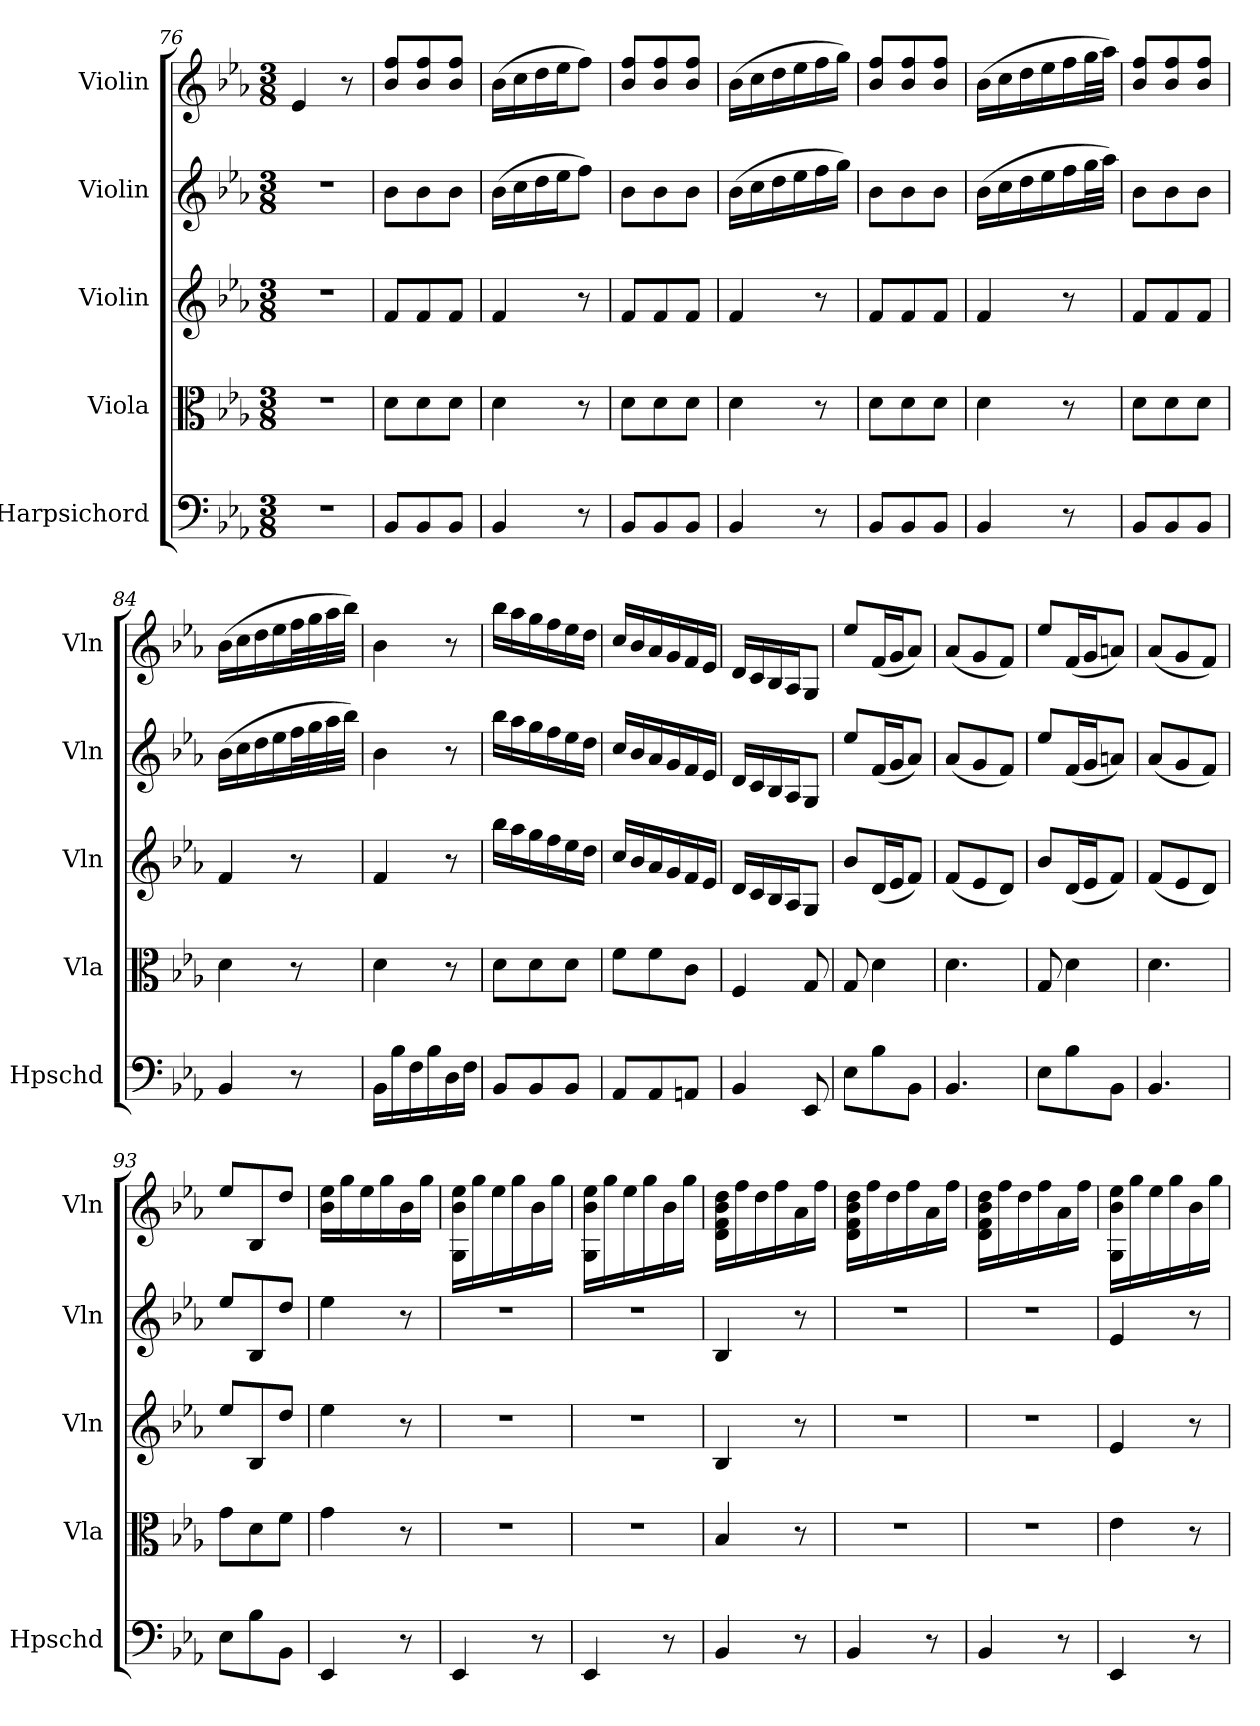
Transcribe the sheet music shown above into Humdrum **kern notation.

**kern	**kern	**kern	**kern	**kern
*part5	*part4	*part3	*part2	*part1
*staff5	*staff4	*staff3	*staff2	*staff1
*I"Harpsichord	*I"Viola	*I"Violin	*I"Violin	*I"Violin
*I'Hpschd	*I'Vla	*I'Vln	*I'Vln	*I'Vln
*clefF4	*clefC3	*clefG2	*clefG2	*clefG2
*k[b-e-a-]	*k[b-e-a-]	*k[b-e-a-]	*k[b-e-a-]	*k[b-e-a-]
*E-:	*E-:	*E-:	*E-:	*E-:
*M3/8	*M3/8	*M3/8	*M3/8	*M3/8
=76	=76	=76	=76	=76
4.r	4.r	4.r	4.r	4e-/
.	.	.	.	8r
=77	=77	=77	=77	=77
8BB-/L	8d\L	8f/L	8b-\L	8b-/ 8ff/L
8BB-/	8d\	8f/	8b-\	8b-/ 8ff/
8BB-/J	8d\J	8f/J	8b-\J	8b-/ 8ff/J
=78	=78	=78	=78	=78
4BB-/	4d\	4f/	(16b-\LL	(16b-\LL
.	.	.	16cc\	16cc\
.	.	.	16dd\	16dd\
.	.	.	16ee-\J	16ee-\J
8r	8r	8r	8ff\J)	8ff\J)
=79	=79	=79	=79	=79
8BB-/L	8d\L	8f/L	8b-\L	8b-/ 8ff/L
8BB-/	8d\	8f/	8b-\	8b-/ 8ff/
8BB-/J	8d\J	8f/J	8b-\J	8b-/ 8ff/J
=80	=80	=80	=80	=80
4BB-/	4d\	4f/	(16b-\LL	(16b-\LL
.	.	.	16cc\	16cc\
.	.	.	16dd\	16dd\
.	.	.	16ee-\	16ee-\
8r	8r	8r	16ff\	16ff\
.	.	.	16gg\JJ)	16gg\JJ)
=81	=81	=81	=81	=81
8BB-/L	8d\L	8f/L	8b-\L	8b-/ 8ff/L
8BB-/	8d\	8f/	8b-\	8b-/ 8ff/
8BB-/J	8d\J	8f/J	8b-\J	8b-/ 8ff/J
=82	=82	=82	=82	=82
4BB-/	4d\	4f/	(16b-\LL	(16b-\LL
.	.	.	16cc\	16cc\
.	.	.	16dd\	16dd\
.	.	.	16ee-\	16ee-\
8r	8r	8r	16ff\	16ff\
.	.	.	32gg\L	32gg\L
.	.	.	32aa-\JJJ)	32aa-\JJJ)
=83	=83	=83	=83	=83
8BB-/L	8d\L	8f/L	8b-\L	8b-/ 8ff/L
8BB-/	8d\	8f/	8b-\	8b-/ 8ff/
8BB-/J	8d\J	8f/J	8b-\J	8b-/ 8ff/J
=84	=84	=84	=84	=84
4BB-/	4d\	4f/	(16b-\LL	(16b-\LL
.	.	.	16cc\	16cc\
.	.	.	16dd\	16dd\
.	.	.	16ee-\	16ee-\
8r	8r	8r	32ff\L	32ff\L
.	.	.	32gg\	32gg\
.	.	.	32aa-\	32aa-\
.	.	.	32bb-\JJJ)	32bb-\JJJ)
=85	=85	=85	=85	=85
16BB-\LL	4d\	4f/	4b-\	4b-\
16B-\	.	.	.	.
16F\	.	.	.	.
16B-\	.	.	.	.
16D\	8r	8r	8r	8r
16F\JJ	.	.	.	.
=86	=86	=86	=86	=86
8BB-/L	8d\L	16bb-\LL	16bb-\LL	16bb-\LL
.	.	16aa-\	16aa-\	16aa-\
8BB-/	8d\	16gg\	16gg\	16gg\
.	.	16ff\	16ff\	16ff\
8BB-/J	8d\J	16ee-\	16ee-\	16ee-\
.	.	16dd\JJ	16dd\JJ	16dd\JJ
=87	=87	=87	=87	=87
8AA-/L	8f\L	16cc/LL	16cc/LL	16cc/LL
.	.	16b-/	16b-/	16b-/
8AA-/	8f\	16a-/	16a-/	16a-/
.	.	16g/	16g/	16g/
8AAn/J	8c\J	16f/	16f/	16f/
.	.	16e-/JJ	16e-/JJ	16e-/JJ
=88	=88	=88	=88	=88
4BB-/	4F/	16d/LL	16d/LL	16d/LL
.	.	16c/	16c/	16c/
.	.	16B-/	16B-/	16B-/
.	.	16A-/J	16A-/J	16A-/J
8EE-/	8G/	8G/J	8G/J	8G/J
=89	=89	=89	=89	=89
8E-\L	8G/	8b-/L	8ee-/L	8ee-/L
8B-\	4d\	(16d/L	(16f/L	(16f/L
.	.	16e-/J	16g/J	16g/J
8BB-\J	.	8f/J)	8a-/J)	8a-/J)
=90	=90	=90	=90	=90
4.BB-/	4.d\	(8f/L	(8a-/L	(8a-/L
.	.	8e-/	8g/	8g/
.	.	8d/J)	8f/J)	8f/J)
=91	=91	=91	=91	=91
8E-\L	8G/	8b-/L	8ee-/L	8ee-/L
8B-\	4d\	(16d/L	(16f/L	(16f/L
.	.	16e-/J	16g/J	16g/J
8BB-\J	.	8f/J)	8an/J)	8an/J)
=92	=92	=92	=92	=92
4.BB-/	4.d\	(8f/L	(8a-/L	(8a-/L
.	.	8e-/	8g/	8g/
.	.	8d/J)	8f/J)	8f/J)
=93	=93	=93	=93	=93
8E-\L	8g\L	8ee-/L	8ee-/L	8ee-/L
8B-\	8d\	8B-/	8B-/	8B-/
8BB-\J	8f\J	8dd/J	8dd/J	8dd/J
=94	=94	=94	=94	=94
4EE-/	4g\	4ee-\	4ee-\	16b-\ 16ee-\LL
.	.	.	.	16gg\
.	.	.	.	16ee-\
.	.	.	.	16gg\
8r	8r	8r	8r	16b-\
.	.	.	.	16gg\JJ
=95	=95	=95	=95	=95
4EE-/	4.r	4.r	4.r	16G/ 16b-/ 16ee-/LL
.	.	.	.	16gg\
.	.	.	.	16ee-\
.	.	.	.	16gg\
8r	.	.	.	16b-\
.	.	.	.	16gg\JJ
=96	=96	=96	=96	=96
4EE-/	4.r	4.r	4.r	16G/ 16b-/ 16ee-/LL
.	.	.	.	16gg\
.	.	.	.	16ee-\
.	.	.	.	16gg\
8r	.	.	.	16b-\
.	.	.	.	16gg\JJ
=97	=97	=97	=97	=97
4BB-/	4B-/	4B-/	4B-/	16d/ 16f/ 16b-/ 16dd/LL
.	.	.	.	16ff\
.	.	.	.	16dd\
.	.	.	.	16ff\
8r	8r	8r	8r	16a-\
.	.	.	.	16ff\JJ
=98	=98	=98	=98	=98
4BB-/	4.r	4.r	4.r	16d/ 16f/ 16b-/ 16dd/LL
.	.	.	.	16ff\
.	.	.	.	16dd\
.	.	.	.	16ff\
8r	.	.	.	16a-\
.	.	.	.	16ff\JJ
=99	=99	=99	=99	=99
4BB-/	4.r	4.r	4.r	16d/ 16f/ 16b-/ 16dd/LL
.	.	.	.	16ff\
.	.	.	.	16dd\
.	.	.	.	16ff\
8r	.	.	.	16a-\
.	.	.	.	16ff\JJ
=100	=100	=100	=100	=100
4EE-/	4e-\	4e-/	4e-/	16G/ 16b-/ 16ee-/LL
.	.	.	.	16gg\
.	.	.	.	16ee-\
.	.	.	.	16gg\
8r	8r	8r	8r	16b-\
.	.	.	.	16gg\JJ
=	=	=	=	=
*-	*-	*-	*-	*-
